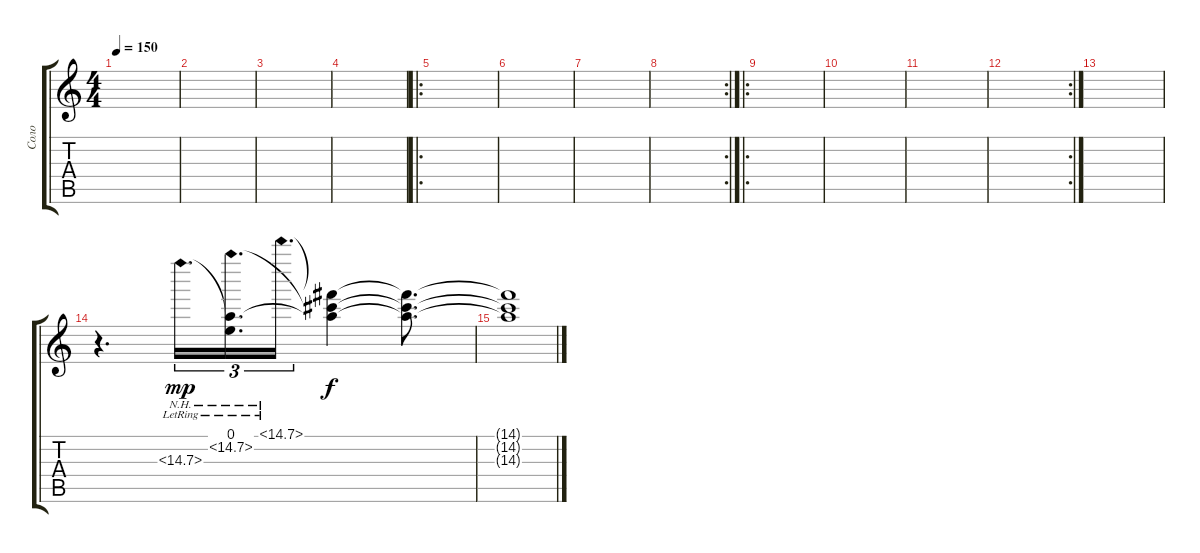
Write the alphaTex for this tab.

\track ("Соло" "Соло") {instrument acousticguitarsteel}
\staff {score tabs}
\tuning (E4 B3 G3 D3 A2 E2) {hide}
\ts (4 4)
\tempo 150
\clef g2
\ks c
|
|
|
|
\ro
|
|
|
\rc 2
|
\ro
|
|
|
\rc 2
|
|
r.4{d} 14.3{nh lr}.16{d tu (3 2) dy mp} (0.1 14.2{nh lr} 14.3{t}).16{d tu (3 2)} 14.1{nh lr}.16{d tu (3 2)} (14.1{t} 14.2{t} 14.3{t}).4{dy f} (14.1{t} 14.2{t} 14.3{t}).8{d} |
(14.1{t} 14.2{t} 14.3{t}).1
